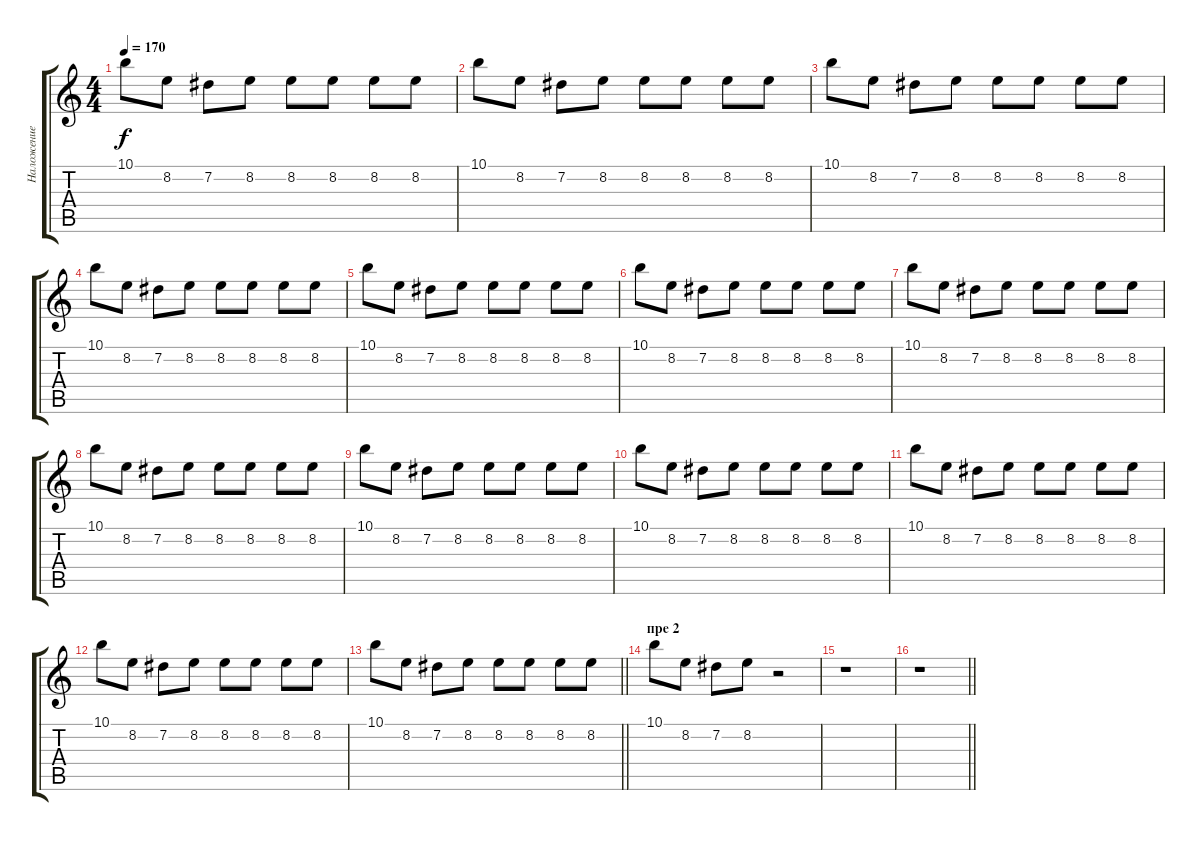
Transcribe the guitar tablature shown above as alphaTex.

\track ("Наложение" "Наложение") {instrument overdrivenguitar}
\staff {score tabs}
\tuning (Db4 Ab3 E3 B2 Gb2 Db2) {hide}
\ts (4 4)
\tempo 170
\clef g2
\ks c
10.1.8{dy f} 8.2.8 7.2.8 8.2.8 8.2.8 8.2.8 8.2.8 8.2.8 |
10.1.8 8.2.8 7.2.8 8.2.8 8.2.8 8.2.8 8.2.8 8.2.8 |
10.1.8 8.2.8 7.2.8 8.2.8 8.2.8 8.2.8 8.2.8 8.2.8 |
10.1.8 8.2.8 7.2.8 8.2.8 8.2.8 8.2.8 8.2.8 8.2.8 |
10.1.8 8.2.8 7.2.8 8.2.8 8.2.8 8.2.8 8.2.8 8.2.8 |
10.1.8 8.2.8 7.2.8 8.2.8 8.2.8 8.2.8 8.2.8 8.2.8 |
10.1.8 8.2.8 7.2.8 8.2.8 8.2.8 8.2.8 8.2.8 8.2.8 |
10.1.8 8.2.8 7.2.8 8.2.8 8.2.8 8.2.8 8.2.8 8.2.8 |
10.1.8 8.2.8 7.2.8 8.2.8 8.2.8 8.2.8 8.2.8 8.2.8 |
10.1.8 8.2.8 7.2.8 8.2.8 8.2.8 8.2.8 8.2.8 8.2.8 |
10.1.8 8.2.8 7.2.8 8.2.8 8.2.8 8.2.8 8.2.8 8.2.8 |
10.1.8 8.2.8 7.2.8 8.2.8 8.2.8 8.2.8 8.2.8 8.2.8 |
\barLineRight lightlight
10.1.8 8.2.8 7.2.8 8.2.8 8.2.8 8.2.8 8.2.8 8.2.8 |
\section ("" "пре 2")
10.1.8 8.2.8 7.2.8 8.2.8 r.2 |
r.1 |
\barLineRight lightlight
r.1
